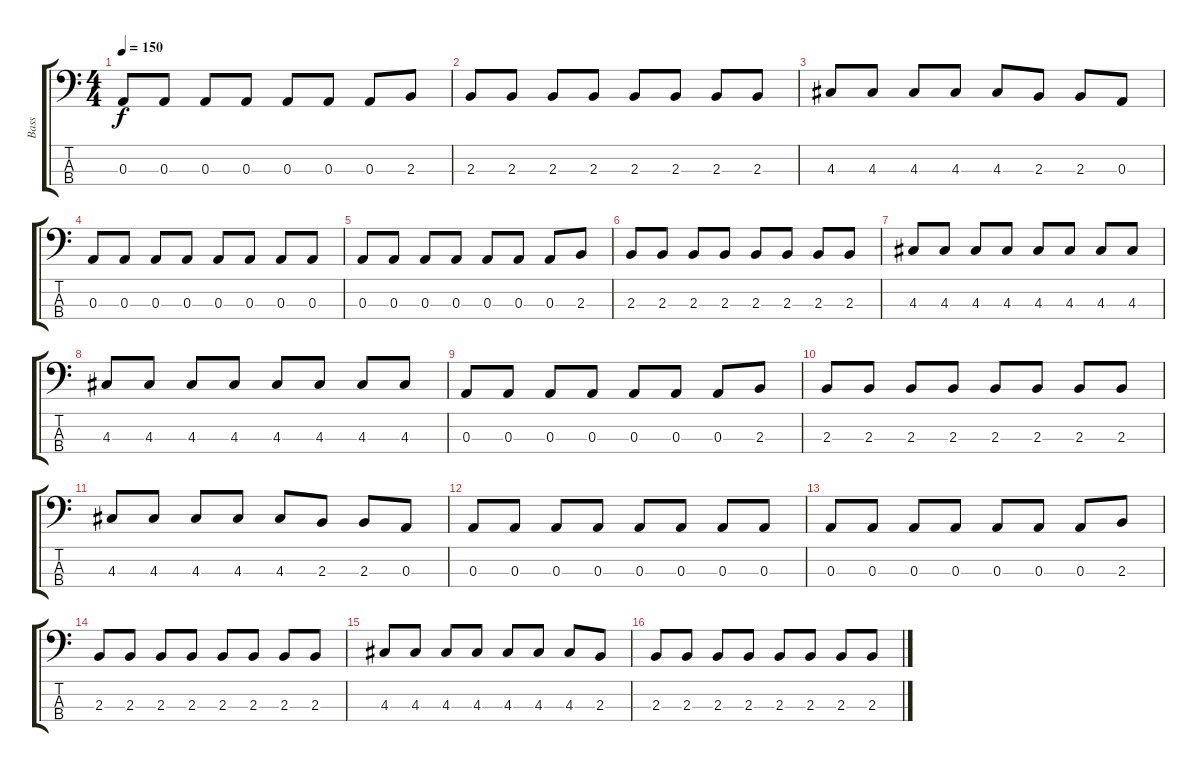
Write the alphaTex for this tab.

\track ("Bass" "Bass") {instrument electricbasspick}
\staff {score tabs}
\tuning (G2 D2 A1 E1) {hide}
\ts (4 4)
\tempo 150
\clef f4
\ks c
0.3.8{dy f} 0.3.8 0.3.8 0.3.8 0.3.8 0.3.8 0.3.8 2.3.8 |
2.3.8 2.3.8 2.3.8 2.3.8 2.3.8 2.3.8 2.3.8 2.3.8 |
4.3.8 4.3.8 4.3.8 4.3.8 4.3.8 2.3.8 2.3.8 0.3.8 |
0.3.8 0.3.8 0.3.8 0.3.8 0.3.8 0.3.8 0.3.8 0.3.8 |
0.3.8 0.3.8 0.3.8 0.3.8 0.3.8 0.3.8 0.3.8 2.3.8 |
2.3.8 2.3.8 2.3.8 2.3.8 2.3.8 2.3.8 2.3.8 2.3.8 |
4.3.8 4.3.8 4.3.8 4.3.8 4.3.8 4.3.8 4.3.8 4.3.8 |
4.3.8 4.3.8 4.3.8 4.3.8 4.3.8 4.3.8 4.3.8 4.3.8 |
0.3.8 0.3.8 0.3.8 0.3.8 0.3.8 0.3.8 0.3.8 2.3.8 |
2.3.8 2.3.8 2.3.8 2.3.8 2.3.8 2.3.8 2.3.8 2.3.8 |
4.3.8 4.3.8 4.3.8 4.3.8 4.3.8 2.3.8 2.3.8 0.3.8 |
0.3.8 0.3.8 0.3.8 0.3.8 0.3.8 0.3.8 0.3.8 0.3.8 |
0.3.8 0.3.8 0.3.8 0.3.8 0.3.8 0.3.8 0.3.8 2.3.8 |
2.3.8 2.3.8 2.3.8 2.3.8 2.3.8 2.3.8 2.3.8 2.3.8 |
4.3.8 4.3.8 4.3.8 4.3.8 4.3.8 4.3.8 4.3.8 2.3.8 |
2.3.8 2.3.8 2.3.8 2.3.8 2.3.8 2.3.8 2.3.8 2.3.8
